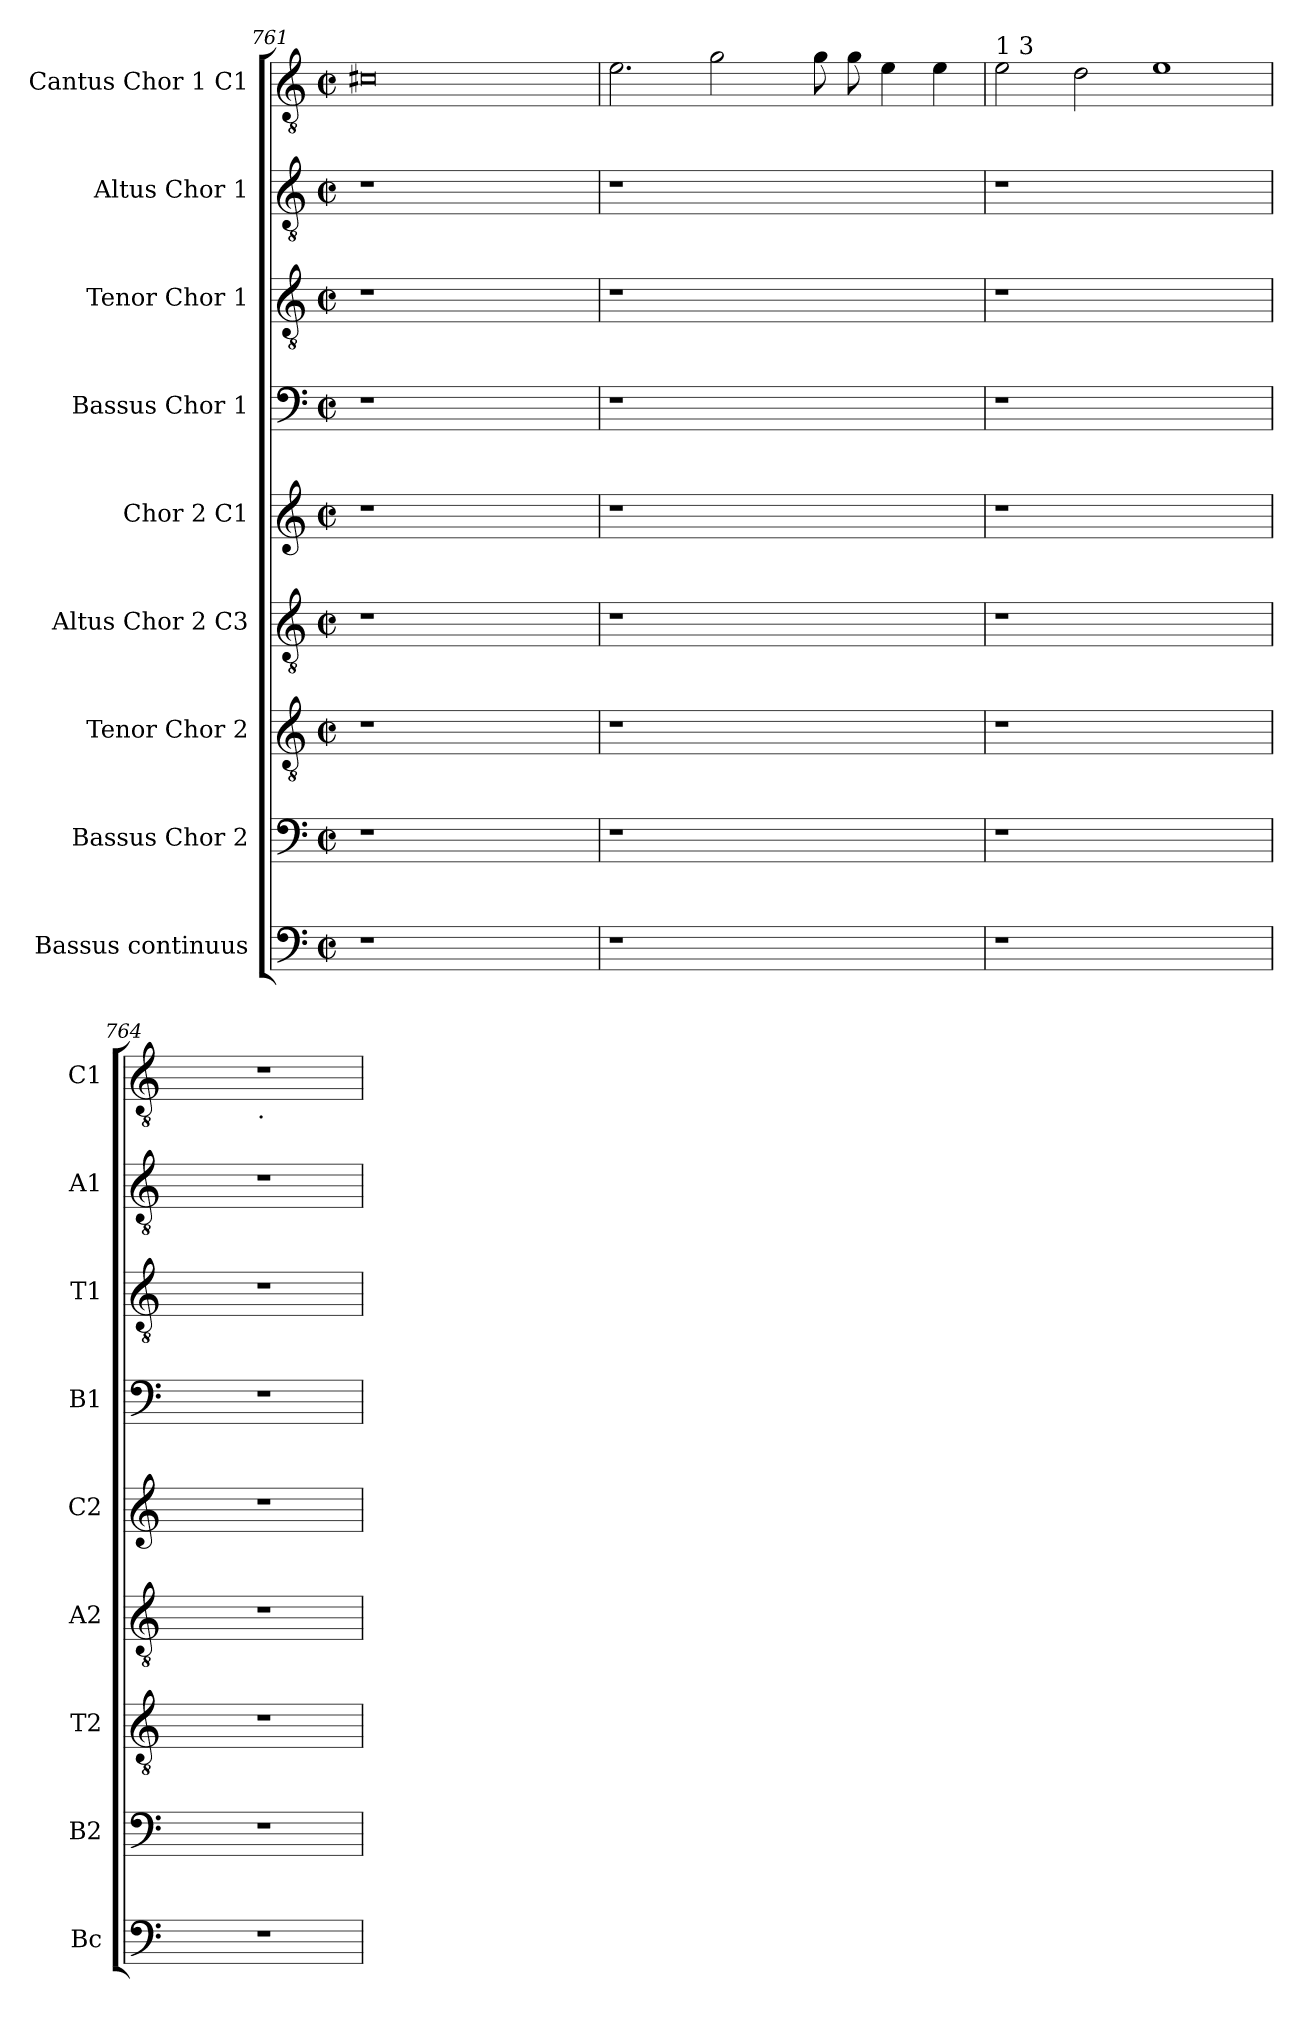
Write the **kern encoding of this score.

**kern	**kern	**kern	**kern	**kern	**kern	**kern	**kern	**kern
*part9	*part8	*part7	*part6	*part5	*part4	*part3	*part2	*part1
*staff9	*staff8	*staff7	*staff6	*staff5	*staff4	*staff3	*staff2	*staff1
*I"Bassus continuus	*I"Bassus Chor 2	*I"Tenor Chor 2	*I"Altus Chor 2 C3	*I"Chor 2 C1	*I"Bassus Chor 1	*I"Tenor Chor 1	*I"Altus Chor 1	*I"Cantus Chor 1 C1
*I'Bc	*I'B2	*I'T2	*I'A2	*I'C2	*I'B1	*I'T1	*I'A1	*I'C1
*clefF4	*clefF4	*clefGv2	*clefGv2	*clefG2	*clefF4	*clefGv2	*clefGv2	*clefGv2
*ITrd7c12	*	*	*	*	*	*	*	*
*k[]	*k[]	*k[]	*k[]	*k[]	*k[]	*k[]	*k[]	*k[]
*C:	*C:	*C:	*C:	*C:	*C:	*C:	*C:	*C:
*M2/2	*M2/2	*M2/2	*M2/2	*M2/2	*M2/2	*M2/2	*M2/2	*M2/2
*met(c|)	*met(c|)	*met(c|)	*met(c|)	*met(c|)	*met(c|)	*met(c|)	*met(c|)	*met(c|)
=761	=761	=761	=761	=761	=761	=761	=761	=761
1r	1r	1r	1r	1r	1r	1r	1r	0c#X
1ryy	1ryy	1ryy	1ryy	1ryy	1ryy	1ryy	1ryy	.
=762!	=762!	=762!	=762!	=762!	=762!	=762!	=762!	=762!
1r	1r	1r	1r	1r	1r	1r	1r	2.e\
.	.	.	.	.	.	.	.	2g\
1ryy	1ryy	1ryy	1ryy	1ryy	1ryy	1ryy	1ryy	.
.	.	.	.	.	.	.	.	8g\
.	.	.	.	.	.	.	.	8g\
.	.	.	.	.	.	.	.	4e\
.	.	.	.	.	.	.	.	4e\
!!LO:LB:g=z
=763	=763	=763	=763	=763	=763	=763	=763	=763
!	!	!	!	!	!	!	!	!LO:TX:a:t=1 3
1r	1r	1r	1r	1r	1r	1r	1r	2e\
.	.	.	.	.	.	.	.	2d\
1ryy	1ryy	1ryy	1ryy	1ryy	1ryy	1ryy	1ryy	1e
=764	=764	=764	=764	=764	=764	=764	=764	=764
*	*	*	*	*	*	*	*	*^
1r	1r	1r	1r	1r	1r	1r	1r	1r	4...ryy
!	!	!	!	!	!	!	!	!	!LO:TX:b:t=.
.	.	.	.	.	.	.	.	.	2ryy
.	.	.	.	.	.	.	.	.	32ryy
*	*	*	*	*	*	*	*	*v	*v
=	=	=	=	=	=	=	=	=
*-	*-	*-	*-	*-	*-	*-	*-	*-
